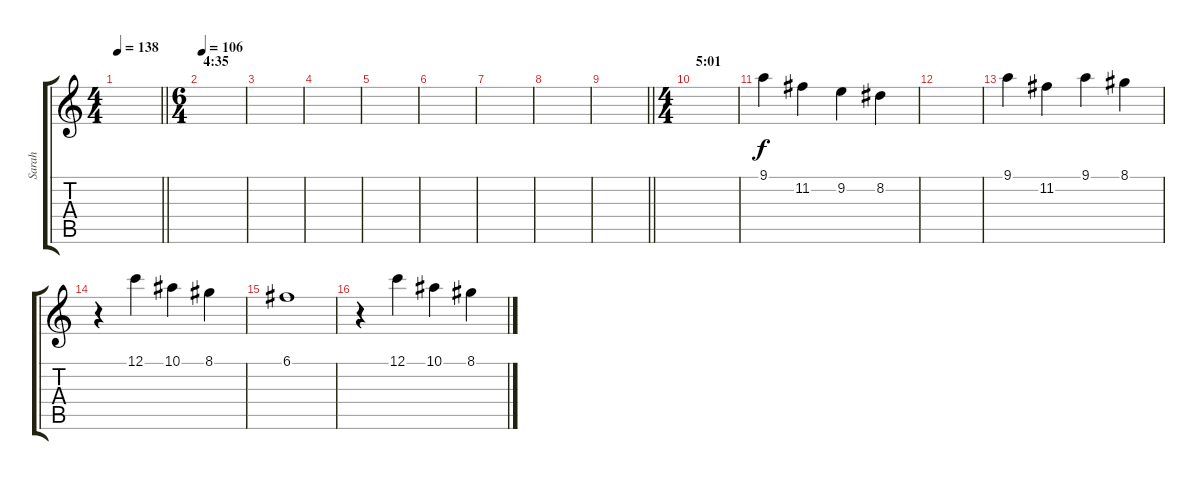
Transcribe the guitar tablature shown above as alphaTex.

\track ("Sarah" "Sarah") {instrument choiraahs}
\staff {score tabs}
\tuning (C5 G4 Eb4 Bb3 F3 C3) {hide}
\ts (4 4)
\tempo 138
\clef g2
\barLineRight lightlight
\ks c
|
\ts (6 4)
\section ("" "4:35")
\tempo 106
|
|
|
|
|
|
|
\barLineRight lightlight
|
\ts (4 4)
\section ("" "5:01")
|
9.1.4 11.2.4 9.2.4 8.2.4 |
|
9.1.4 11.2.4 9.1.4 8.1.4 |
r.4 12.1.4 10.1.4 8.1.4 |
6.1.1 |
r.4 12.1.4 10.1.4 8.1.4
